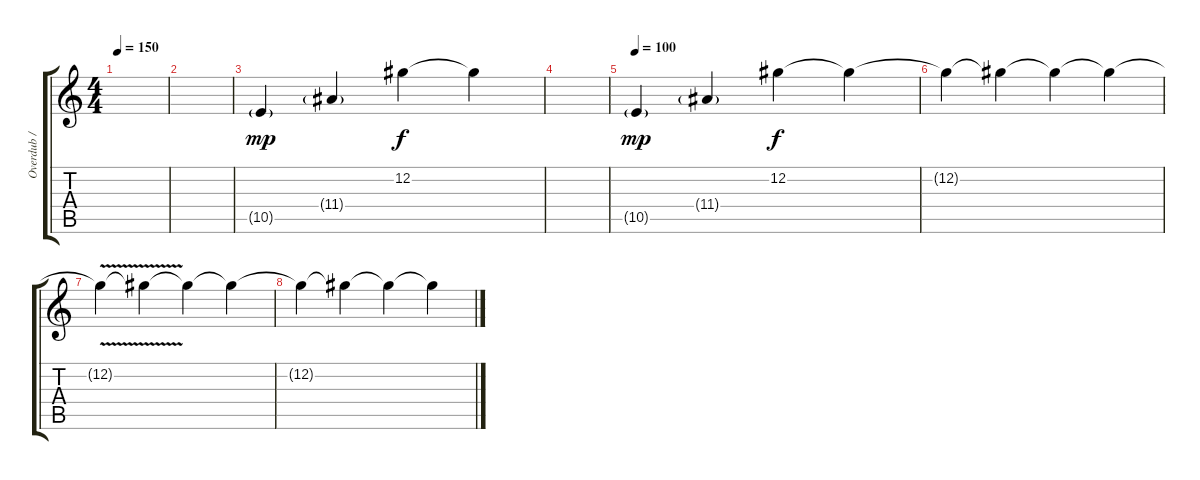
\track ("Overdub / Effects" "Overdub / ") {instrument distortionguitar}
\staff {score tabs}
\tuning (Db4 Ab3 E3 B2 Gb2 Db2) {hide}
\ts (4 4)
\tempo 150
\clef g2
\ks c
|
|
10.5{g}.4{dy mp} 11.4{g}.4 12.2.4{dy f} 12.2{t}.4 |
|
\tempo 100
10.5{g}.4{dy mp} 11.4{g}.4 12.2.4{dy f} 12.2{t}.4 |
12.2{t}.4{volume 0} 12.2{t}.4 12.2{t}.4 12.2{t}.4 |
12.2{v t}.4 12.2{t}.4 12.2{t}.4 12.2{t}.4 |
12.2{t}.4 12.2{t}.4 12.2{t}.4 12.2{t}.4
